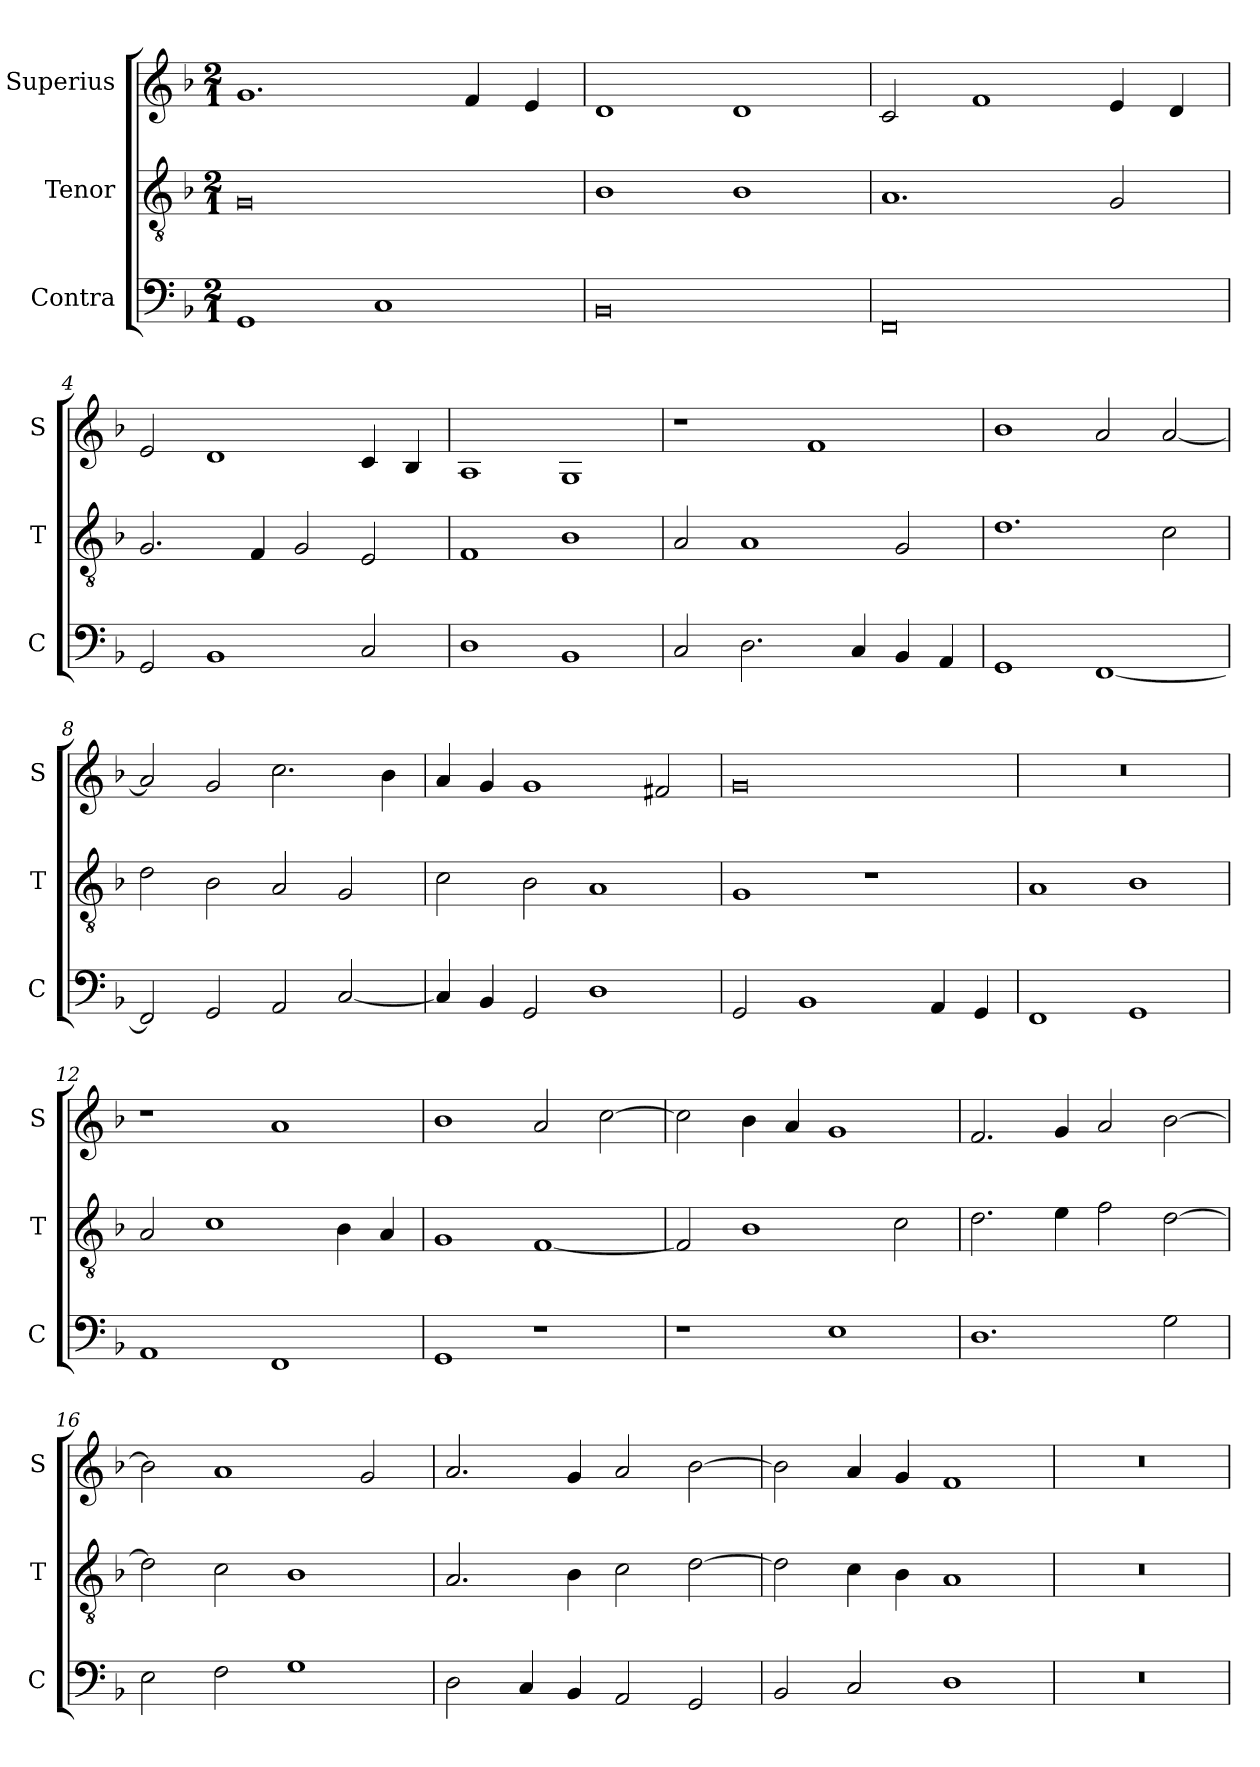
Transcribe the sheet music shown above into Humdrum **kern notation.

**kern	**kern	**kern
*part3	*part2	*part1
*staff3	*staff2	*staff1
*I"Contra	*I"Tenor	*I"Superius
*I'C	*I'T	*I'S
*clefF4	*clefGv2	*clefG2
*k[b-]	*k[b-]	*k[b-]
*M2/1	*M2/1	*M2/1
=1	=1	=1
1GG	0G	1.g
1C	.	.
.	.	4f
.	.	4e
=2	=2	=2
0BB-	1B-	1d
.	1B-	1d
=3	=3	=3
0FF	1.A	2c
.	.	1f
.	2G	4e
.	.	4d
=4	=4	=4
2GG	2.G	2e
1BB-	.	1d
.	4F	.
.	2G	.
2C	2E	4c
.	.	4B-
=5	=5	=5
1D	1F	1A
1BB-	1B-	1G
=6	=6	=6
2C	2A	1r
2.D	1A	.
.	.	1f
4C	.	.
4BB-	2G	.
4AA	.	.
=7	=7	=7
1GG	1.d	1b-
[1FF	.	2a
.	2c	[2a
=8	=8	=8
2FF]	2d	2a]
2GG	2B-	2g
2AA	2A	2.cc
[2C	2G	.
.	.	4b-
=9	=9	=9
4C]	2c	4a
4BB-	.	4g
2GG	2B-	1g
1D	1A	.
.	.	2f#X
=10	=10	=10
2GG	1G	0g
1BB-	.	.
.	1r	.
4AA	.	.
4GG	.	.
=11	=11	=11
1FF	1A	0r
1GG	1B-	.
=12	=12	=12
1AA	2A	1r
.	1c	.
1FF	.	1a
.	4B-	.
.	4A	.
=13	=13	=13
1GG	1G	1b-
1r	[1F	2a
.	.	[2cc
=14	=14	=14
1r	2F]	2cc]
.	1B-	4b-
.	.	4a
1E	.	1g
.	2c	.
=15	=15	=15
1.D	2.d	2.f
.	4e	4g
.	2f	2a
2G	[2d	[2b-
=16	=16	=16
2E	2d]	2b-]
2F	2c	1a
1G	1B-	.
.	.	2g
=17	=17	=17
2D	2.A	2.a
4C	.	.
4BB-	4B-	4g
2AA	2c	2a
2GG	[2d	[2b-
=18	=18	=18
2BB-	2d]	2b-]
2C	4c	4a
.	4B-	4g
1D	1A	1f
=19	=19	=19
0r	0r	0r
=	=	=
*-	*-	*-
